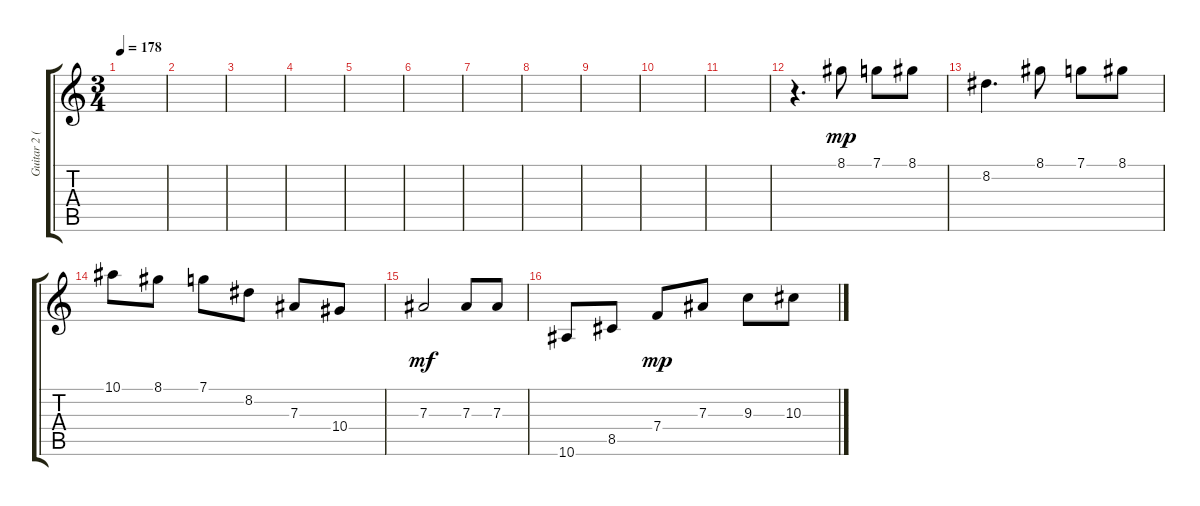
\track ("Guitar 2 (Lead)" "Guitar 2 (") {instrument distortionguitar}
\staff {score tabs}
\tuning (C4 G3 Eb3 Bb2 F2 C2) {hide}
\ts (3 4)
\tempo 178
\clef g2
\ks c
|
|
|
|
|
|
|
|
|
|
|
r.4{d} 8.1.8{dy mp} 7.1.8 8.1.8 |
8.2.4{d} 8.1.8 7.1.8 8.1.8 |
10.1.8 8.1.8 7.1.8 8.2.8 7.3.8 10.4.8 |
7.3.2{dy mf} 7.3.8 7.3.8 |
10.6.8 8.5.8 7.4.8{dy mp} 7.3.8 9.3.8 10.3.8
